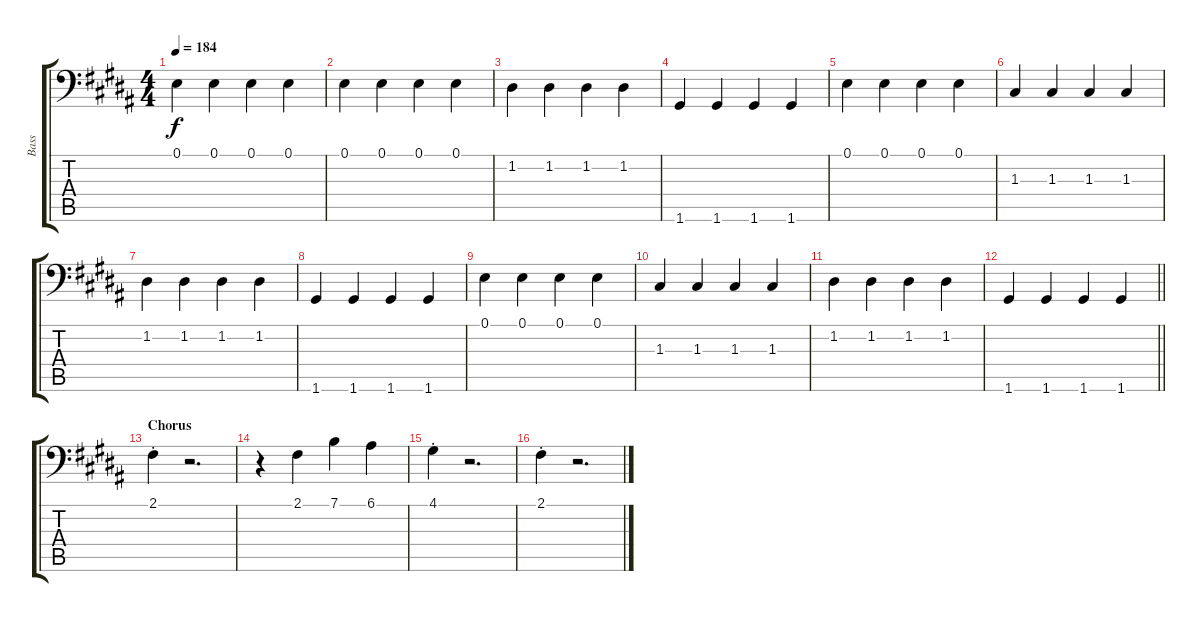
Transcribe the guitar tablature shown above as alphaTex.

\track ("Bass" "Bass") {instrument electricbasspick}
\staff {score tabs}
\tuning (E2 D2 C2 B1 A1 G1) {hide}
\ts (4 4)
\tempo 184
\clef f4
\ks b
0.1.4{dy f} 0.1.4 0.1.4 0.1.4 |
0.1.4 0.1.4 0.1.4 0.1.4 |
1.2.4 1.2.4 1.2.4 1.2.4 |
1.6.4 1.6.4 1.6.4 1.6.4 |
0.1.4 0.1.4 0.1.4 0.1.4 |
1.3.4 1.3.4 1.3.4 1.3.4 |
1.2.4 1.2.4 1.2.4 1.2.4 |
1.6.4 1.6.4 1.6.4 1.6.4 |
0.1.4 0.1.4 0.1.4 0.1.4 |
1.3.4 1.3.4 1.3.4 1.3.4 |
1.2.4 1.2.4 1.2.4 1.2.4 |
\barLineRight lightlight
1.6.4 1.6.4 1.6.4 1.6.4 |
\section ("" "Chorus")
2.1{st}.4 r.2{d} |
r.4 2.1.4 7.1.4 6.1.4 |
4.1{st}.4 r.2{d} |
2.1{st}.4 r.2{d}
